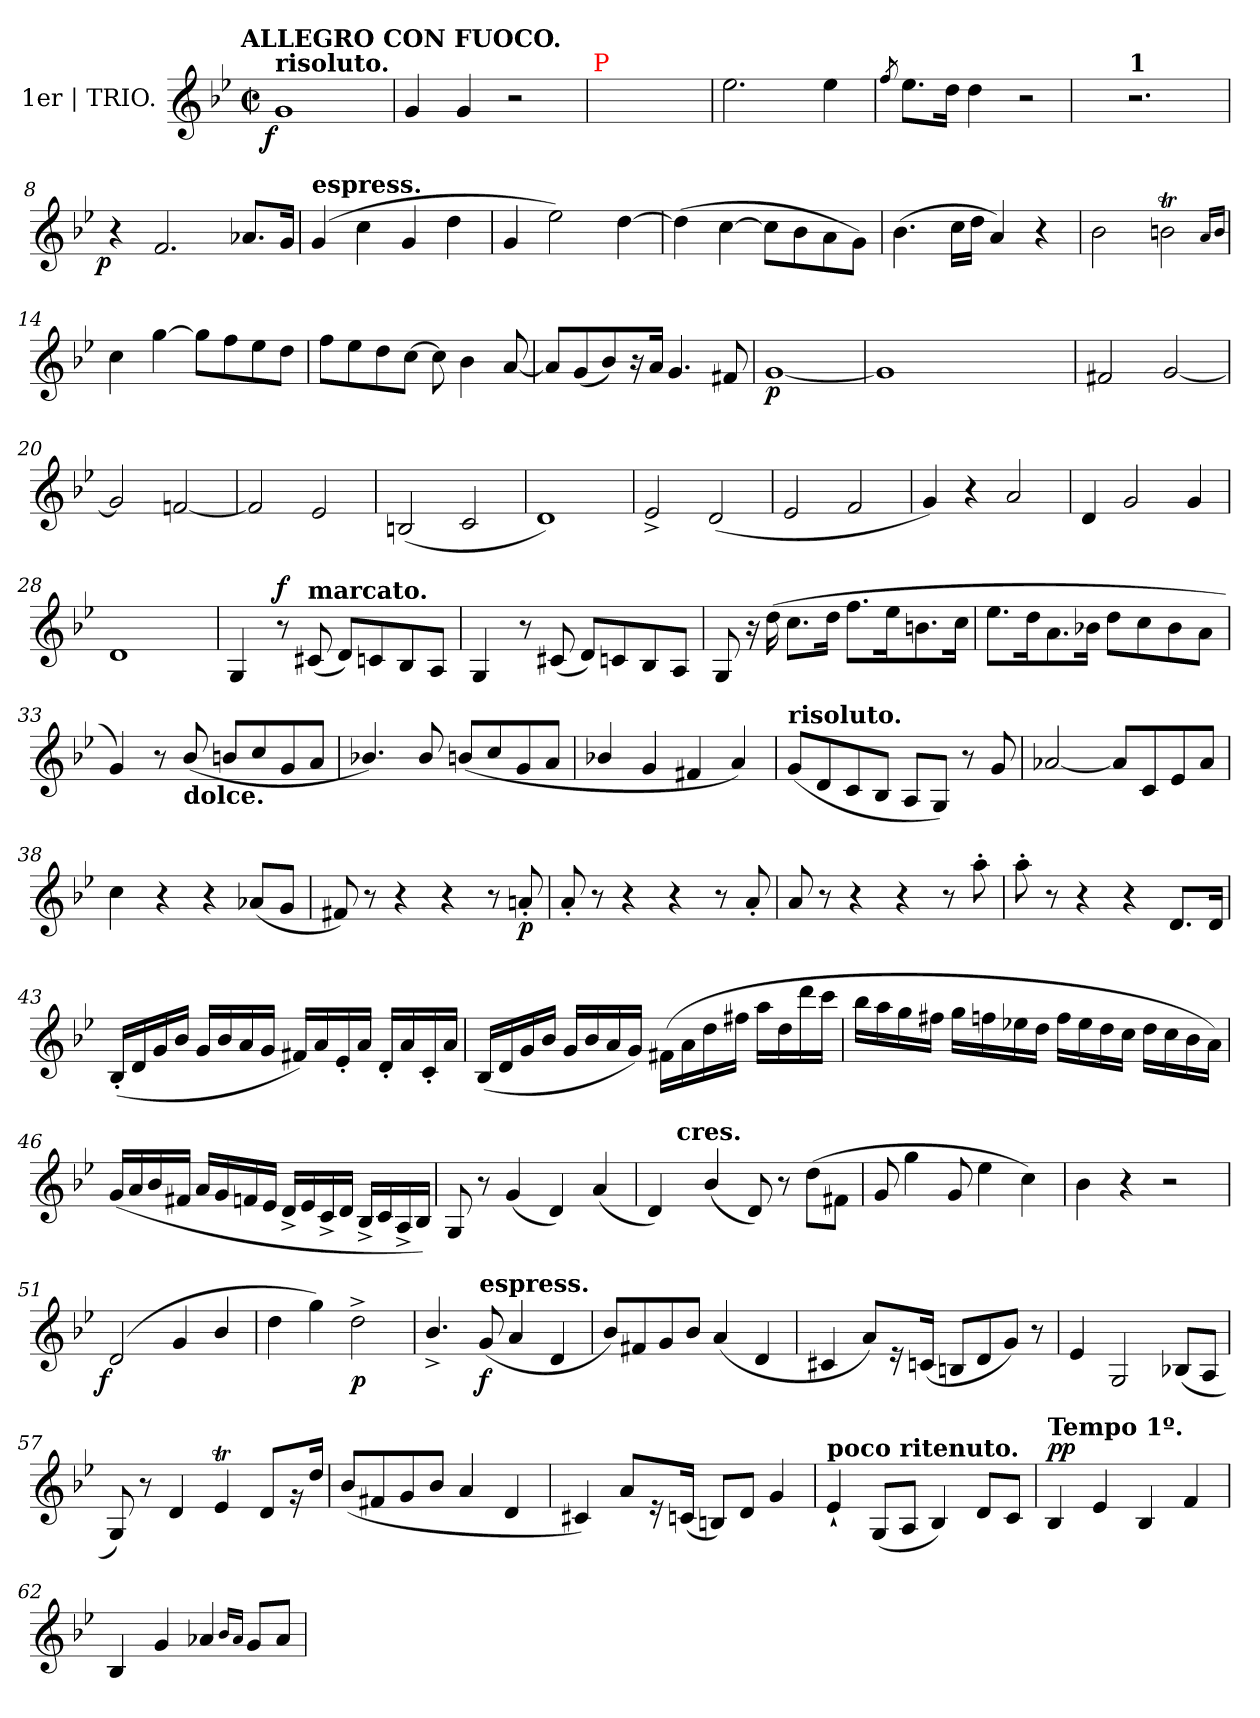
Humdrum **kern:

**kern	**dynam
*part1	*part1
*staff1	*staff1
*I" 1er | TRIO.	*
*clefG2	*
*k[b-e-]	*
!!LO:TX:omd:t=ALLEGRO CON FUOCO.
*M2/2	*
*met(c|)	*
*MM242	*
=1	=1
!LO:TX:a:B:t=risoluto.	!
!	!LO:DY:rj
1g	f
=2	=2
4g	.
4g	.
2r	.
=3	=3
!LO:TX:a:color=red:t=P	!
1ryy	.
=5	=5
2.ee-	.
4ee-	.
=6	=6
8qff/	.
8.ee-L	.
16ddJk	.
4dd	.
!LO:N:vis=2	!
4r	.
=7	=7
4ryy	.
!LO:TX:a:B:t=1	!
2.r	.
=8	=8
!	!LO:DY:rj
4r	p
2.f	.
8.a-XL	.
16gJk	.
=9	=9
!LO:TX:a:B:t=espress.	!
(>4g	.
4cc	.
4g	.
4dd	.
=10	=10
4g	.
2ee-)	.
[4dd	.
=11	=11
(>4dd]	.
[4cc	.
8cc\L]	.
8b-\	.
8a\	.
8g\J)	.
=12	=12
(>4.b-	.
16ccLL	.
16ddJJ	.
4a)	.
4r	.
=13	=13
2b-	.
2bnt	.
16qqa/LL	.
16qb/JJ	.
=14	=14
4cc	.
[4gg	.
8ggL]	.
8ff	.
8ee-	.
8ddJ	.
=15	=15
8ffL	.
8ee-	.
8dd	.
[8ccJ	.
8cc]	.
4b-	.
[8a	.
=16	=16
8aL]	.
(<8g	.
8b-)	.
16r	.
16aJk	.
4.g	.
8f#X	.
=17	=17
[1g	p
=18	=18
1g]	.
1ryy	.
=19	=19
2f#X	.
[2g	.
=20	=20
2g]	.
[2fn	.
=21	=21
2f]	.
2e-	.
=22	=22
(<2Bn	.
2c	.
=23	=23
1d)	.
=24	=24
2e-^<	.
(<2d	.
=25	=25
2e-	.
2f	.
=26	=26
4g)	.
4r	.
2a	.
=27	=27
4d	.
2g	.
4g	.
=28	=28
1d	.
=29	=29
4G	.
!	!LO:DY:a
8r	f
!LO:TX:a:B:t=marcato.	!
(8c#X	.
8dL)	.
8cn	.
8B-	.
8AJ	.
=30	=30
4G	.
8r	.
(<8c#X	.
8dL)	.
8cn	.
8B-	.
8AJ	.
=31	=31
8G	.
16r	.
(>16dd	.
8.ccL	.
16ddJk	.
8.ffL	.
16ee-k	.
8.bn	.
16ccJk	.
=32	=32
8.ee-L	.
16ddk	.
8.a	.
16b-XJk	.
8ddL	.
8cc	.
8b-	.
8aJ	.
=33	=33
4g)	.
8r	.
!LO:TX:b:B:t=dolce.	!
(<8b-/	.
8bnL	.
8cc	.
8g	.
8aJ	.
=34	=34
4.b-X/)	.
8b-/	.
(<8bnL	.
8cc	.
8g	.
8aJ	.
=35	=35
4b-X/	.
4g	.
4f#X	.
4a)	.
=36	=36
!LO:TX:a:B:t=risoluto.	!
(<8gL	.
8d	.
8c	.
8B-J	.
8AL	.
8GJ)	.
8r	.
8g	.
=37	=37
[2a-X	.
8a-L]	.
8c	.
8e-	.
8a-J	.
=38	=38
4cc	.
4r	.
4r	.
(<8a-XL	.
8gJ	.
=39	=39
8f#X)	.
8r	.
4r	.
4r	.
8r	.
8an'<	p
=40	=40
8a'<	.
8r	.
4r	.
4r	.
8r	.
8a'<	.
=41	=41
8a	.
8r	.
4r	.
4r	.
8r	.
8aa'>	.
=42	=42
8aa'>	.
8r	.
4r	.
4r	.
8.dL	.
16dJk	.
=43	=43
(>16B-'>LL	.
16d	.
16g	.
16b-JJ	.
16gLL	.
16b-	.
16a	.
16gJJ	.
16f#XLL)	.
16a	.
16e-'	.
16aJJ	.
16d'LL	.
16a	.
16c'	.
16aJJ	.
=44	=44
(<16B-LL	.
16d	.
16g	.
16b-JJ	.
16gLL	.
16b-	.
16a	.
16gJJ)	.
(>16f#XLL	.
16a	.
16dd	.
16ff#XJJ	.
16aaLL	.
16dd	.
16ddd	.
16cccJJ	.
=45	=45
16bb-LL	.
16aa	.
16gg	.
16ff#XJJ	.
16ggLL	.
16ffn	.
16ee-X	.
16ddJJ	.
16ffLL	.
16ee-	.
16dd	.
16ccJJ	.
16ddLL	.
16cc	.
16b-	.
16aJJ)	.
=46	=46
(>16gLL	.
16a	.
16b-	.
16f#XJJ	.
16aLL	.
16g	.
16fn	.
16e-JJ	.
16d^<LL	.
16e-	.
16c^<	.
16dJJ	.
16B-^<LL	.
16c	.
16A^<	.
16B-JJ)	.
=47	=47
8G	.
8r	.
(<4g	.
4d)	.
(<4a	.
=48	=48
*^	*
4d)	8ryy	.
!	!LO:TX:B:t=cres.	!
.	2..ryy	.
(<4b-/	.	.
8d)	.	.
8r	.	.
(>8dd\L	.	.
8f#X\J	.	.
*v	*v	*
=49	=49
8g	.
4gg	.
8g	.
4ee-	.
4cc)	.
=50	=50
4b-	.
4r	.
2r	.
=51	=51
!	!LO:DY:rj
(>2d	f
4g	.
4b-/	.
=52	=52
4dd	.
4gg)	.
2dd^>	p
=53	=53
4.b-^</	.
!LO:TX:a:B:t=espress.	!
(<8g	f
4a	.
4d	.
=54	=54
8b-L)	.
8f#X	.
8g	.
8b-J	.
(<4a	.
4d	.
=55	=55
4c#X	.
8aL)	.
16r	.
(<16cnJk	.
8BnL	.
8d	.
8gJ)	.
8r	.
=56	=56
4e-	.
2G	.
(<8B-XL	.
8AJ	.
=57	=57
8G)	.
8r	.
4d	.
4e-T	.
8dL	.
16rg	.
16ddJk	.
=58	=58
(<8b-L	.
8f#X	.
8g	.
8b-J	.
4a	.
4d	.
=59	=59
4c#X)	.
8aL	.
16r	.
(<16cnJk	.
8BnL)	.
8dJ	.
4g	.
=60	=60
!LO:TX:a:B:t=poco ritenuto.	!
4e-`<	.
(<8GL	.
8AJ	.
4B-)	.
8dL	.
8cJ	.
=61	=61
!LO:TX:a:B:t=Tempo 1º.	!
!	!LO:DY:a
4B-	pp
4e-	.
4B-	.
4f	.
=62	=62
4B-	.
4g	.
4a-X	.
16qqb-/LL	.
16qqa-/JJ	.
8gL	.
8a-J	.
=	=
*-	*-
